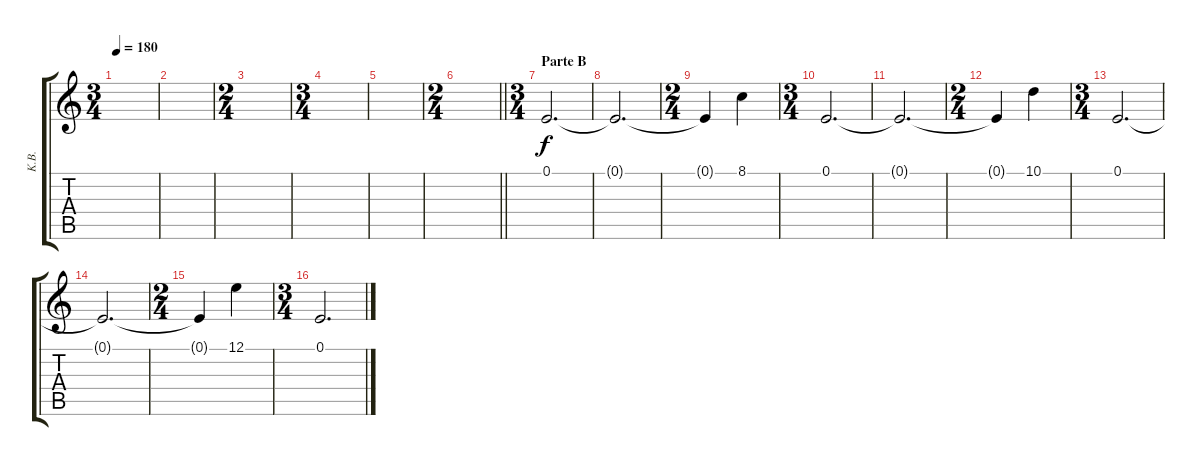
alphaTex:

\track ("K.B." "K.B.") {instrument lead1square}
\staff {score tabs}
\tuning (E4 B3 G3 D3 A2 E2) {hide}
\ts (3 4)
\tempo 180
\clef g2
\ks c
|
|
\ts (2 4)
|
\ts (3 4)
|
|
\ts (2 4)
\barLineRight lightlight
|
\ts (3 4)
\section ("" "Parte B")
0.1.2{d} |
0.1{t}.2{d} |
\ts (2 4)
0.1{t}.4 8.1.4 |
\ts (3 4)
0.1.2{d} |
0.1{t}.2{d} |
\ts (2 4)
0.1{t}.4 10.1.4 |
\ts (3 4)
0.1.2{d} |
0.1{t}.2{d} |
\ts (2 4)
0.1{t}.4 12.1.4 |
\ts (3 4)
0.1.2{d}
